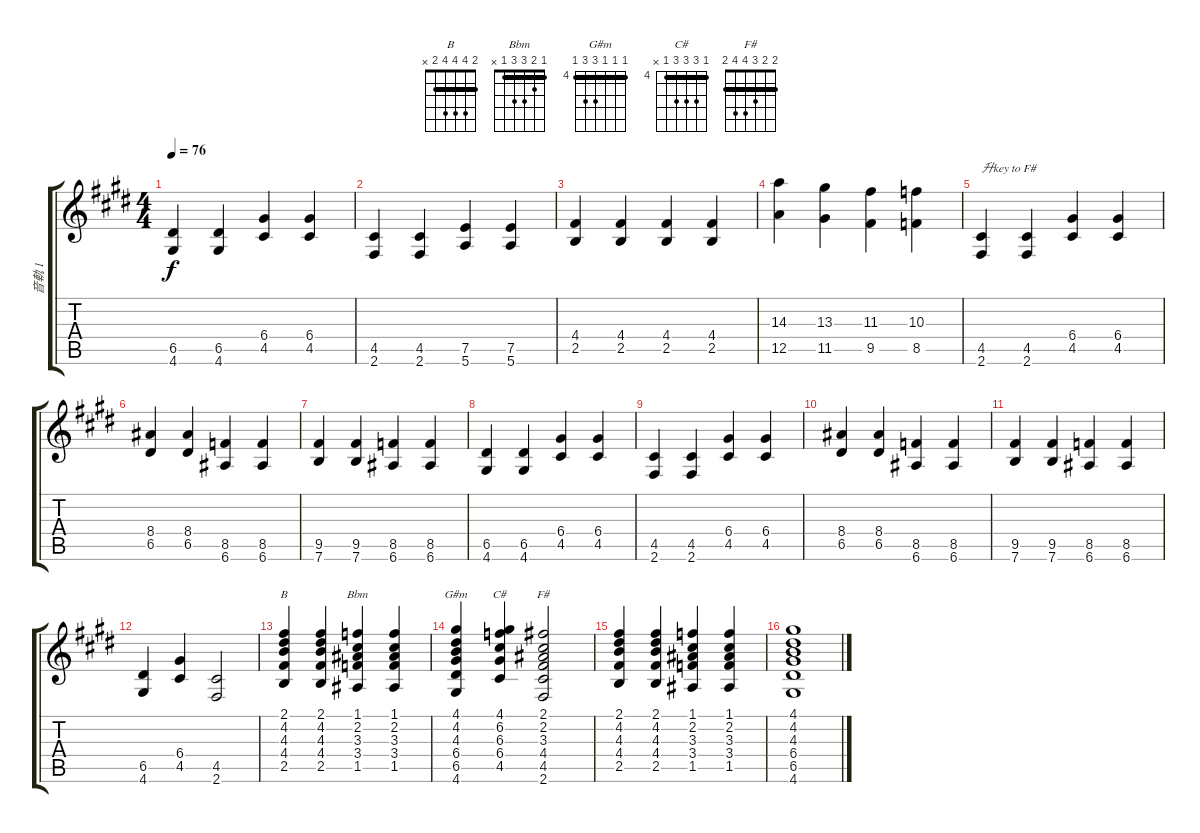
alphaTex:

\track ("音軌 1" "音軌 1") {instrument electricguitarjazz}
\staff {score tabs}
\tuning (E4 B3 G3 D3 A2 E2) {hide}
\chord ("B" 2 4 4 4 2 x) {barre 2}
\chord ("Bbm" 1 2 3 3 1 x) {barre 1}
\chord ("G#m" 4 4 4 6 6 4) {firstfret 4 barre 4}
\chord ("C#" 4 6 6 6 4 x) {firstfret 4 barre 4}
\chord ("F#" 2 2 3 4 4 2) {barre 2}
\ts (4 4)
\tempo 76
\clef g2
\ks c#minor
(6.5 4.6).4{dy f} (6.5 4.6).4 (6.4 4.5).4 (6.4 4.5).4 |
(4.5 2.6).4 (4.5 2.6).4 (7.5 5.6).4 (7.5 5.6).4 |
(4.4 2.5).4 (4.4 2.5).4 (4.4 2.5).4 (4.4 2.5).4 |
(14.3 12.5).4 (13.3 11.5).4 (11.3 9.5).4 (10.3 8.5).4 |
(4.5 2.6).4{txt "升key to F# "} (4.5 2.6).4 (6.4 4.5).4 (6.4 4.5).4 |
(8.4 6.5).4 (8.4 6.5).4 (8.5 6.6).4 (8.5 6.6).4 |
(9.5 7.6).4 (9.5 7.6).4 (8.5 6.6).4 (8.5 6.6).4 |
(6.5 4.6).4 (6.5 4.6).4 (6.4 4.5).4 (6.4 4.5).4 |
(4.5 2.6).4 (4.5 2.6).4 (6.4 4.5).4 (6.4 4.5).4 |
(8.4 6.5).4 (8.4 6.5).4 (8.5 6.6).4 (8.5 6.6).4 |
(9.5 7.6).4 (9.5 7.6).4 (8.5 6.6).4 (8.5 6.6).4 |
(6.5 4.6).4 (6.4 4.5).4 (4.5 2.6).2 |
(2.1 4.2 4.3 4.4 2.5).4{ch "B" instrument electricguitarjazz} (2.1 4.2 4.3 4.4 2.5).4 (1.1 2.2 3.3 3.4 1.5).4{ch "Bbm"} (1.1 2.2 3.3 3.4 1.5).4 |
(4.1 4.2 4.3 6.4 6.5 4.6).4{ch "G#m"} (4.1 6.2 6.3 6.4 4.5).4{ch "C#"} (2.1 2.2 3.3 4.4 4.5 2.6).2{ch "F#"} |
(2.1 4.2 4.3 4.4 2.5).4 (2.1 4.2 4.3 4.4 2.5).4 (1.1 2.2 3.3 3.4 1.5).4 (1.1 2.2 3.3 3.4 1.5).4 |
(4.1 4.2 4.3 6.4 6.5 4.6).1
